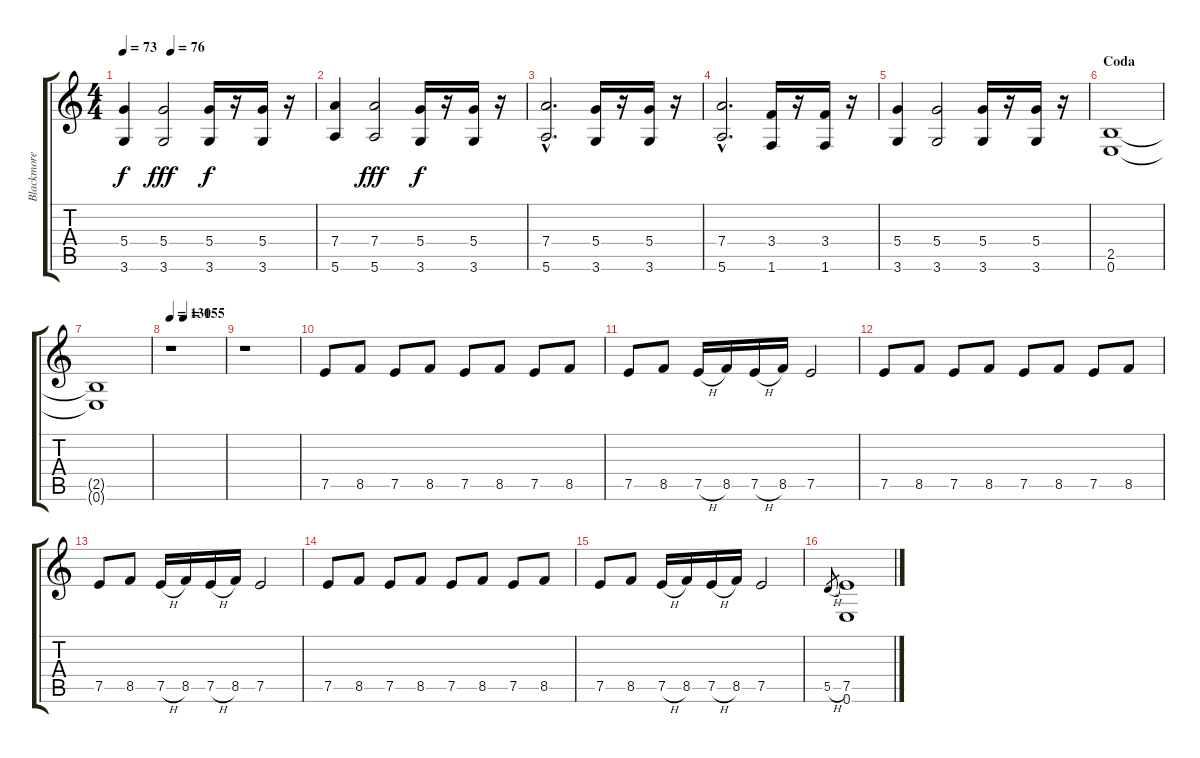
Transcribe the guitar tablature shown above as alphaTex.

\track ("Blackmore" "Blackmore") {instrument overdrivenguitar}
\staff {score tabs}
\tuning (E4 B3 G3 D3 A2 E2) {hide}
\ts (4 4)
\tempo 73
\tempo (76 0.25)
\clef g2
\ks c
(5.4 3.6).4{dy f} (5.4 3.6).2{dy fff volume 16} (5.4 3.6).16{dy f} r.16 (5.4 3.6).16 r.16 |
(7.4 5.6).4 (7.4 5.6).2{dy fff} (5.4 3.6).16{dy f} r.16 (5.4 3.6).16 r.16 |
(7.4{hac} 5.6{hac}).2{d} (5.4 3.6).16 r.16 (5.4 3.6).16 r.16 |
(7.4{hac} 5.6{hac}).2{d} (3.4 1.6).16 r.16 (3.4 1.6).16 r.16 |
(5.4 3.6).4 (5.4 3.6).2 (5.4 3.6).16 r.16 (5.4 3.6).16 r.16 |
\section ("" "Coda")
(2.5 0.6).1{volume 13} |
(2.5{t} 0.6{t}).1 |
\tempo 130
\tempo (155 0.25)
r.1 |
r.1 |
7.5.8 8.5.8 7.5.8 8.5.8 7.5.8 8.5.8 7.5.8 8.5.8 |
7.5.8 8.5.8 7.5{h}.16 8.5.16 7.5{h}.16 8.5.16 7.5.2 |
7.5.8 8.5.8 7.5.8 8.5.8 7.5.8 8.5.8 7.5.8 8.5.8 |
7.5.8 8.5.8 7.5{h}.16 8.5.16 7.5{h}.16 8.5.16 7.5.2 |
7.5.8 8.5.8 7.5.8 8.5.8 7.5.8 8.5.8 7.5.8 8.5.8 |
7.5.8 8.5.8 7.5{h}.16 8.5.16 7.5{h}.16 8.5.16 7.5.2 |
5.5{h}.8{gr} (7.5 0.6).1
